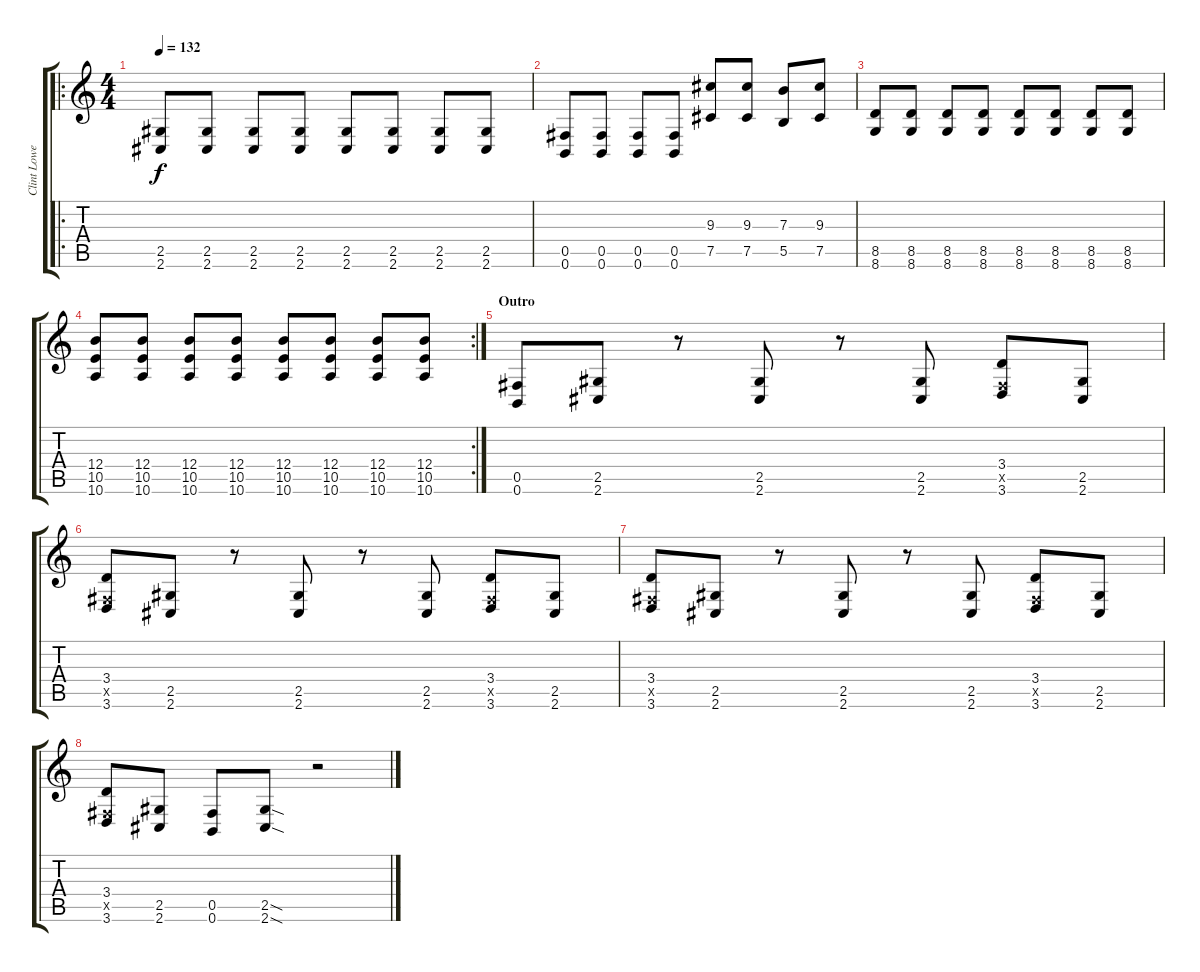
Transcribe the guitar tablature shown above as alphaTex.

\track ("Clint Lowery" "Clint Lowe") {instrument distortionguitar}
\staff {score tabs}
\tuning (Db4 Ab3 E3 B2 Gb2 B1) {hide}
\ro
\ts (4 4)
\tempo 132
\clef g2
\ks c
(2.5 2.6).8{dy f} (2.5 2.6).8 (2.5 2.6).8 (2.5 2.6).8 (2.5 2.6).8 (2.5 2.6).8 (2.5 2.6).8 (2.5 2.6).8 |
(0.5 0.6).8 (0.5 0.6).8 (0.5 0.6).8 (0.5 0.6).8 (9.3 7.5).8 (9.3 7.5).8 (7.3 5.5).8 (9.3 7.5).8 |
(8.5 8.6).8 (8.5 8.6).8 (8.5 8.6).8 (8.5 8.6).8 (8.5 8.6).8 (8.5 8.6).8 (8.5 8.6).8 (8.5 8.6).8 |
\rc 2
(12.4 10.5 10.6).8 (12.4 10.5 10.6).8 (12.4 10.5 10.6).8 (12.4 10.5 10.6).8 (12.4 10.5 10.6).8 (12.4 10.5 10.6).8 (12.4 10.5 10.6).8 (12.4 10.5 10.6).8 |
\section ("" "Outro")
(0.5 0.6).8 (2.5 2.6).8 r.8 (2.5 2.6).8 r.8 (2.5 2.6).8 (3.4 0.5{x} 3.6).8 (2.5 2.6).8 |
(3.4 0.5{x} 3.6).8 (2.5 2.6).8 r.8 (2.5 2.6).8 r.8 (2.5 2.6).8 (3.4 0.5{x} 3.6).8 (2.5 2.6).8 |
(3.4 0.5{x} 3.6).8 (2.5 2.6).8 r.8 (2.5 2.6).8 r.8 (2.5 2.6).8 (3.4 0.5{x} 3.6).8 (2.5 2.6).8 |
(3.4 0.5{x} 3.6).8 (2.5 2.6).8 (0.5 0.6).8 (2.5{sod} 2.6{sod}).8 r.2
